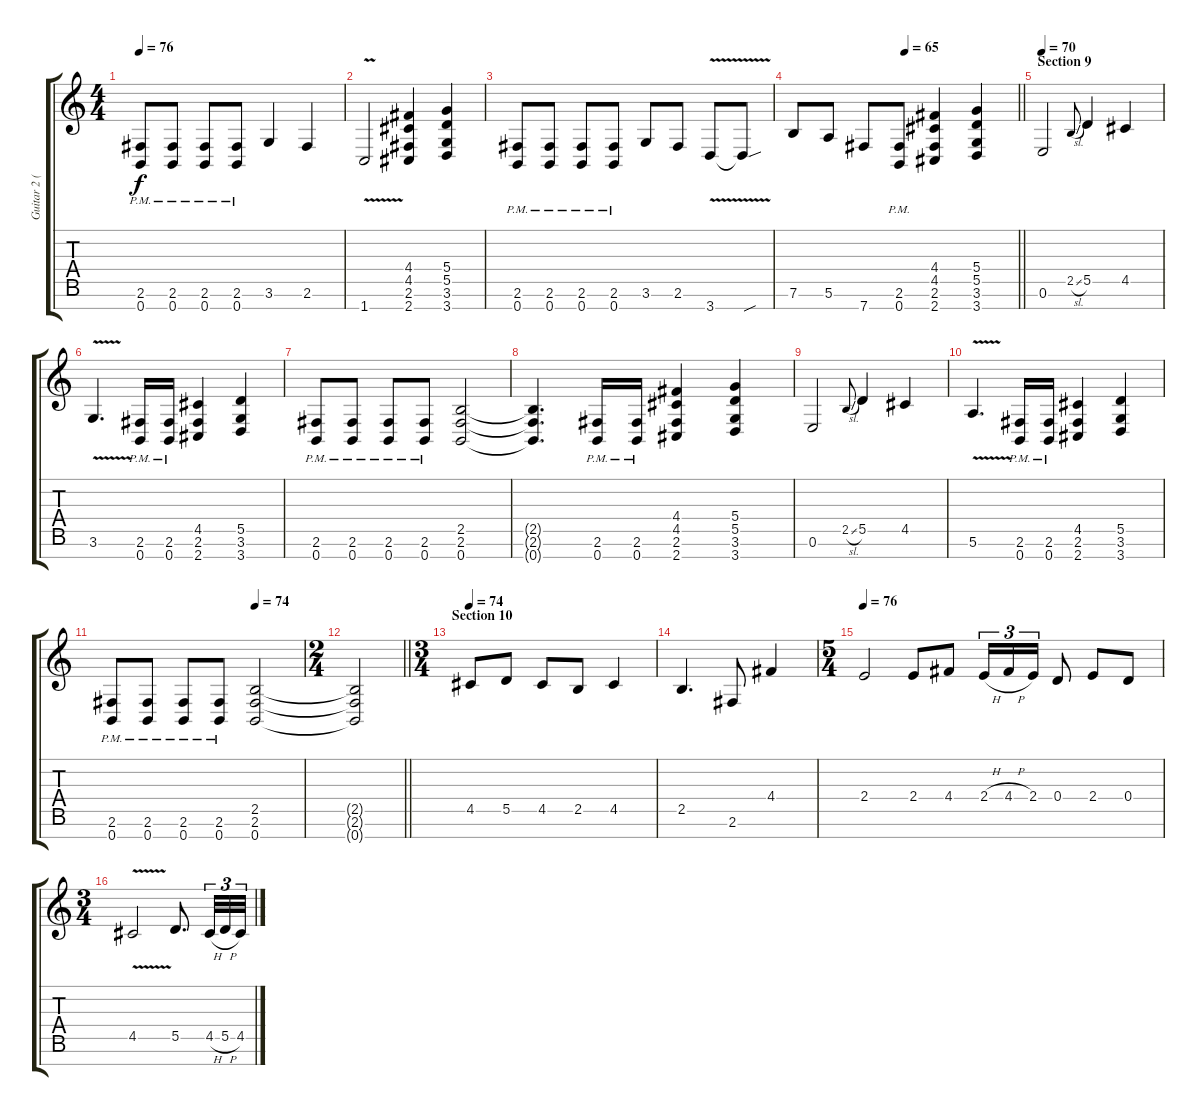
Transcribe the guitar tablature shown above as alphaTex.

\track ("Guitar 2 (Distortion)" "Guitar 2 (") {instrument distortionguitar}
\staff {score tabs}
\tuning (E4 B3 G3 D3 A2 E2 B1) {hide}
\ts (4 4)
\tempo 76
\clef g2
\ks c
(2.6{pm} 0.7{pm}).8{dy f} (2.6{pm} 0.7{pm}).8 (2.6{pm} 0.7{pm}).8 (2.6{pm} 0.7{pm}).8 3.6.4 2.6.4 |
1.7{v}.2 (4.4 4.5 2.6 2.7).4 (5.4 5.5 3.6 3.7).4 |
(2.6{pm} 0.7{pm}).8 (2.6{pm} 0.7{pm}).8 (2.6{pm} 0.7{pm}).8 (2.6{pm} 0.7{pm}).8 3.6.8 2.6.8 3.7{v}.8 3.7{sou t}.8 |
\tempo (65 0.5)
\barLineRight lightlight
7.6.8 5.6.8 7.7.8 (2.6{pm} 0.7{pm}).8 (4.4 4.5 2.6 2.7).4 (5.4 5.5 3.6 3.7).4 |
\section ("" "Section 9")
\tempo 70
0.6.2 2.5{sl}.8{gr onbeat} 5.5.4 4.5.4 |
3.6{v}.4{d} (2.6{pm} 0.7{pm}).16 (2.6{pm} 0.7{pm}).16 (4.5 2.6 2.7).4 (5.5 3.6 3.7).4 |
(2.6{pm} 0.7{pm}).8 (2.6{pm} 0.7{pm}).8 (2.6{pm} 0.7{pm}).8 (2.6{pm} 0.7{pm}).8 (2.5 2.6 0.7).2 |
(2.5{t} 2.6{t} 0.7{t}).4{d} (2.6{pm} 0.7{pm}).16 (2.6{pm} 0.7{pm}).16 (4.4 4.5 2.6 2.7).4 (5.4 5.5 3.6 3.7).4 |
0.6.2 2.5{sl}.8{gr onbeat} 5.5.4 4.5.4 |
5.6{v}.4{d} (2.6{pm} 0.7{pm}).16 (2.6{pm} 0.7{pm}).16 (4.5 2.6 2.7).4 (5.5 3.6 3.7).4 |
\tempo (74 0.75)
(2.6{pm} 0.7{pm}).8 (2.6{pm} 0.7{pm}).8 (2.6{pm} 0.7{pm}).8 (2.6{pm} 0.7{pm}).8 (2.5 2.6 0.7).2 |
\ts (2 4)
\barLineRight lightlight
(2.5{t} 2.6{t} 0.7{t}).2 |
\ts (3 4)
\section ("" "Section 10")
\tempo 74
4.5.8 5.5.8 4.5.8 2.5.8 4.5.4 |
2.5.4{d} 2.6.8 4.4.4 |
\ts (5 4)
\tempo 76
2.4.2 2.4.8 4.4.8 2.4{h}.16{tu (3 2)} 4.4{h}.16{tu (3 2)} 2.4.16{tu (3 2)} 0.4.8 2.4.8 0.4.8 |
\ts (3 4)
4.5{v}.2 5.5.8{d} 4.5{h}.32{tu (3 2)} 5.5{h}.32{tu (3 2)} 4.5.32{tu (3 2)}
